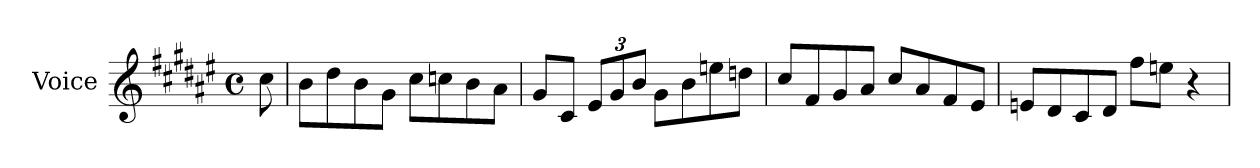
**kern
*part1
*staff1
*I"Voice
*I'Voice
*clefG2
*k[f#c#g#d#a#e#]
*M4/4
*met(c)
=
8cc#\
=1
8b\L
8dd#\
8b\
8g#\J
8cc#\L
8ccn\
8b\
8a#\J
=2
8g#/L
8c#/J
12e#/L
12g#/
12b/J
8g#\L
8b\
8een\
8ddn\J
=3
8cc#/L
8f#/
8g#/
8a#/J
8cc#/L
8a#/
8f#/
8e#/J
=4
8en/L
8d#/
8c#/
8d#/J
8ff#\L
8een\J
4r
=
*-
